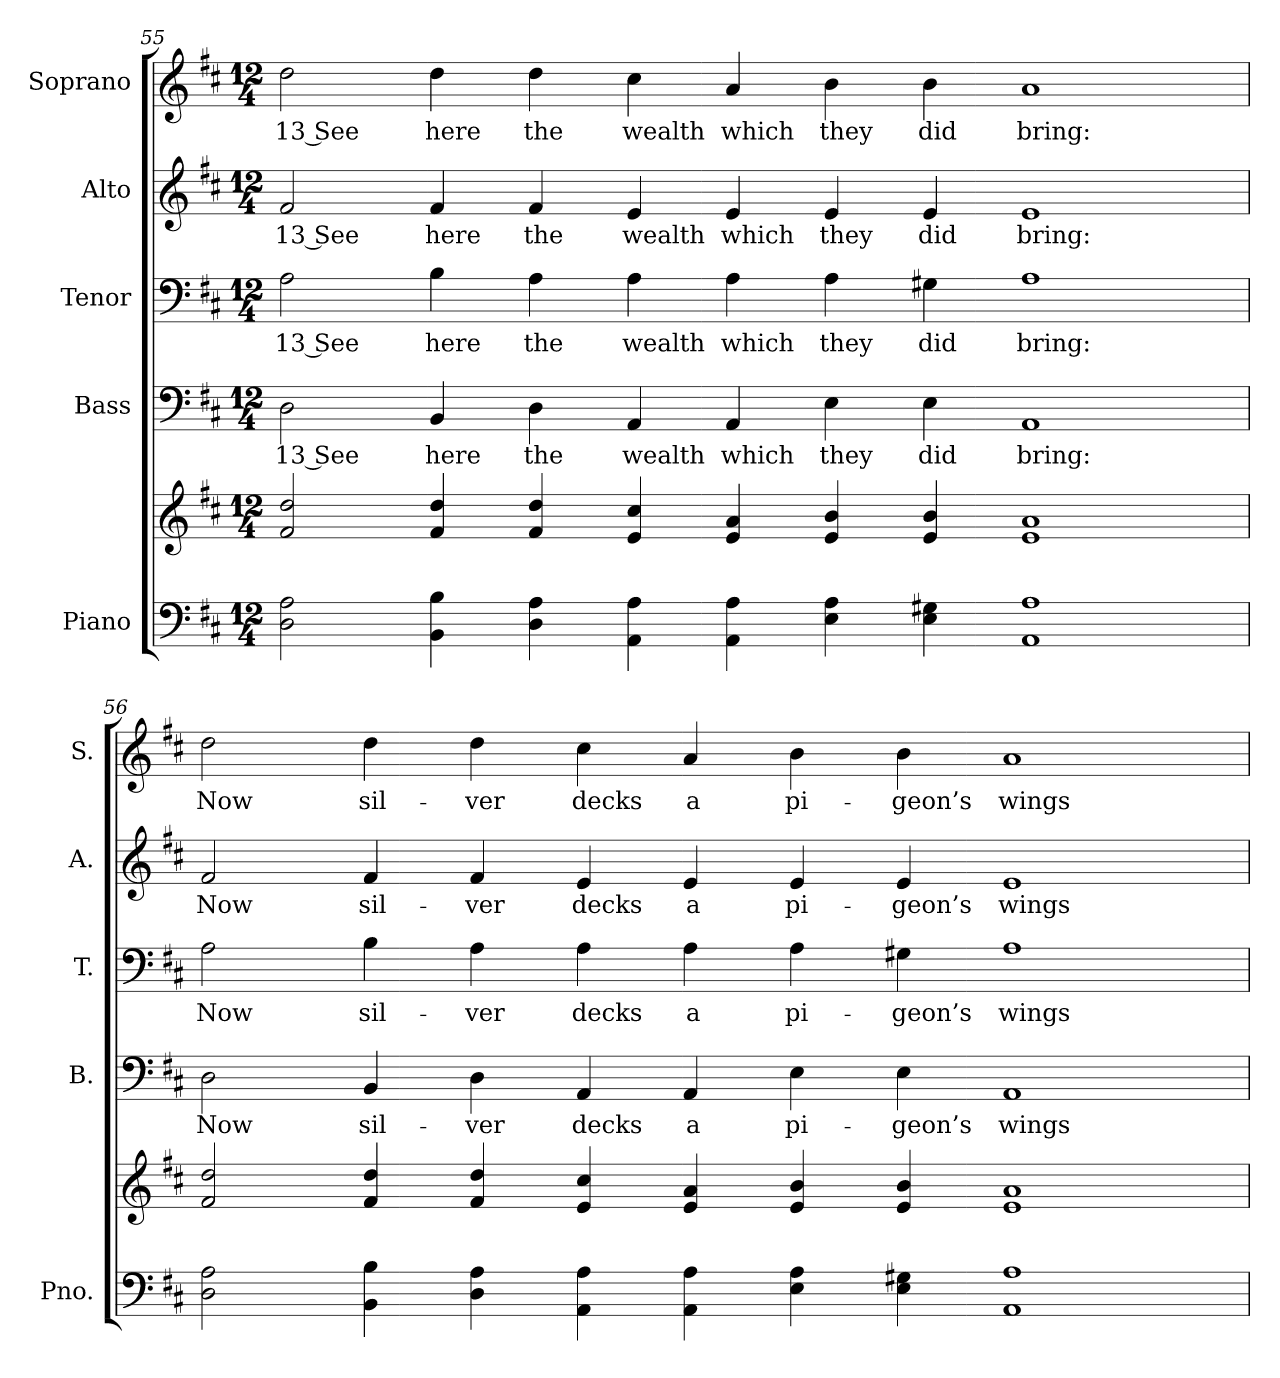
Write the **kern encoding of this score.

**kern	**kern	**kern	**text	**kern	**text	**kern	**text	**kern	**text
*part5	*part5	*part4	*part4	*part3	*part3	*part2	*part2	*part1	*part1
*staff6	*staff5	*staff4	*staff4	*staff3	*staff3	*staff2	*staff2	*staff1	*staff1
*I"Piano	*	*I"Bass	*	*I"Tenor	*	*I"Alto	*	*I"Soprano	*
*I'Pno.	*	*I'B.	*	*I'T.	*	*I'A.	*	*I'S.	*
!!LO:PB:g=z
*clefF4	*clefG2	*clefF4	*	*clefF4	*	*clefG2	*	*clefG2	*
*k[f#c#]	*k[f#c#]	*k[f#c#]	*	*k[f#c#]	*	*k[f#c#]	*	*k[f#c#]	*
*D:	*D:	*D:	*	*D:	*	*D:	*	*D:	*
*M12/4	*M12/4	*M12/4	*	*M12/4	*	*M12/4	*	*M12/4	*
=55	=55	=55	=55	=55	=55	=55	=55	=55	=55
!	!	!	!LO:LY:b:color=#000000	!	!	!	!	!	!
!	!	!	!	!	!LO:LY:b:color=#000000	!	!	!	!
!	!	!	!	!	!	!	!LO:LY:b:color=#000000	!	!
!	!	!	!	!	!	!	!	!	!LO:LY:b:color=#000000
2Di\ 2Ai	2f#i/ 2ddi	2Di\	13 See	2Ai\	13 See	2f#i/	13 See	2ddi\	13 See
!	!	!	!LO:LY:b:color=#000000	!	!	!	!	!	!
!	!	!	!	!	!LO:LY:b:color=#000000	!	!	!	!
!	!	!	!	!	!	!	!LO:LY:b:color=#000000	!	!
!	!	!	!	!	!	!	!	!	!LO:LY:b:color=#000000
4BBi\ 4Bi	4f#i/ 4ddi	4BBi/	here	4Bi\	here	4f#i/	here	4ddi\	here
!	!	!	!LO:LY:b:color=#000000	!	!	!	!	!	!
!	!	!	!	!	!LO:LY:b:color=#000000	!	!	!	!
!	!	!	!	!	!	!	!LO:LY:b:color=#000000	!	!
!	!	!	!	!	!	!	!	!	!LO:LY:b:color=#000000
4Di\ 4Ai	4f#i/ 4ddi	4Di\	the	4Ai\	the	4f#i/	the	4ddi\	the
!	!	!	!LO:LY:b:color=#000000	!	!	!	!	!	!
!	!	!	!	!	!LO:LY:b:color=#000000	!	!	!	!
!	!	!	!	!	!	!	!LO:LY:b:color=#000000	!	!
!	!	!	!	!	!	!	!	!	!LO:LY:b:color=#000000
4AAi\ 4Ai	4ei/ 4cc#i	4AAi/	wealth	4Ai\	wealth	4ei/	wealth	4cc#i\	wealth
!	!	!	!LO:LY:b:color=#000000	!	!	!	!	!	!
!	!	!	!	!	!LO:LY:b:color=#000000	!	!	!	!
!	!	!	!	!	!	!	!LO:LY:b:color=#000000	!	!
!	!	!	!	!	!	!	!	!	!LO:LY:b:color=#000000
4AAi\ 4Ai	4ei/ 4ai	4AAi/	which	4Ai\	which	4ei/	which	4ai/	which
!	!	!	!LO:LY:b:color=#000000	!	!	!	!	!	!
!	!	!	!	!	!LO:LY:b:color=#000000	!	!	!	!
!	!	!	!	!	!	!	!LO:LY:b:color=#000000	!	!
!	!	!	!	!	!	!	!	!	!LO:LY:b:color=#000000
4Ei\ 4Ai	4ei/ 4bi	4Ei\	they	4Ai\	they	4ei/	they	4bi\	they
!	!	!	!LO:LY:b:color=#000000	!	!	!	!	!	!
!	!	!	!	!	!LO:LY:b:color=#000000	!	!	!	!
!	!	!	!	!	!	!	!LO:LY:b:color=#000000	!	!
!	!	!	!	!	!	!	!	!	!LO:LY:b:color=#000000
4Ei\ 4G#Xi	4ei/ 4bi	4Ei\	did	4G#Xi\	did	4ei/	did	4bi\	did
!	!	!	!LO:LY:b:color=#000000	!	!	!	!	!	!
!	!	!	!	!	!LO:LY:b:color=#000000	!	!	!	!
!	!	!	!	!	!	!	!LO:LY:b:color=#000000	!	!
!	!	!	!	!	!	!	!	!	!LO:LY:b:color=#000000
1AAi 1Ai	1ei 1ai	1AAi	bring:	1Ai	bring:	1ei	bring:	1ai	bring:
=56	=56	=56	=56	=56	=56	=56	=56	=56	=56
!	!	!	!LO:LY:b:color=#000000	!	!	!	!	!	!
!	!	!	!	!	!LO:LY:b:color=#000000	!	!	!	!
!	!	!	!	!	!	!	!LO:LY:b:color=#000000	!	!
!	!	!	!	!	!	!	!	!	!LO:LY:b:color=#000000
2Di\ 2Ai	2f#i/ 2ddi	2Di\	Now	2Ai\	Now	2f#i/	Now	2ddi\	Now
!	!	!	!LO:LY:b:color=#000000	!	!	!	!	!	!
!	!	!	!	!	!LO:LY:b:color=#000000	!	!	!	!
!	!	!	!	!	!	!	!LO:LY:b:color=#000000	!	!
!	!	!	!	!	!	!	!	!	!LO:LY:b:color=#000000
4BBi\ 4Bi	4f#i/ 4ddi	4BBi/	sil-	4Bi\	sil-	4f#i/	sil-	4ddi\	sil-
!	!	!	!LO:LY:b:color=#000000	!	!	!	!	!	!
!	!	!	!	!	!LO:LY:b:color=#000000	!	!	!	!
!	!	!	!	!	!	!	!LO:LY:b:color=#000000	!	!
!	!	!	!	!	!	!	!	!	!LO:LY:b:color=#000000
4Di\ 4Ai	4f#i/ 4ddi	4Di\	-ver	4Ai\	-ver	4f#i/	-ver	4ddi\	-ver
!	!	!	!LO:LY:b:color=#000000	!	!	!	!	!	!
!	!	!	!	!	!LO:LY:b:color=#000000	!	!	!	!
!	!	!	!	!	!	!	!LO:LY:b:color=#000000	!	!
!	!	!	!	!	!	!	!	!	!LO:LY:b:color=#000000
4AAi\ 4Ai	4ei/ 4cc#i	4AAi/	decks	4Ai\	decks	4ei/	decks	4cc#i\	decks
!	!	!	!LO:LY:b:color=#000000	!	!	!	!	!	!
!	!	!	!	!	!LO:LY:b:color=#000000	!	!	!	!
!	!	!	!	!	!	!	!LO:LY:b:color=#000000	!	!
!	!	!	!	!	!	!	!	!	!LO:LY:b:color=#000000
4AAi\ 4Ai	4ei/ 4ai	4AAi/	a	4Ai\	a	4ei/	a	4ai/	a
!	!	!	!LO:LY:b:color=#000000	!	!	!	!	!	!
!	!	!	!	!	!LO:LY:b:color=#000000	!	!	!	!
!	!	!	!	!	!	!	!LO:LY:b:color=#000000	!	!
!	!	!	!	!	!	!	!	!	!LO:LY:b:color=#000000
4Ei\ 4Ai	4ei/ 4bi	4Ei\	pi-	4Ai\	pi-	4ei/	pi-	4bi\	pi-
!	!	!	!LO:LY:b:color=#000000	!	!	!	!	!	!
!	!	!	!	!	!LO:LY:b:color=#000000	!	!	!	!
!	!	!	!	!	!	!	!LO:LY:b:color=#000000	!	!
!	!	!	!	!	!	!	!	!	!LO:LY:b:color=#000000
4Ei\ 4G#Xi	4ei/ 4bi	4Ei\	-geon’s	4G#Xi\	-geon’s	4ei/	-geon’s	4bi\	-geon’s
!	!	!	!LO:LY:b:color=#000000	!	!	!	!	!	!
!	!	!	!	!	!LO:LY:b:color=#000000	!	!	!	!
!	!	!	!	!	!	!	!LO:LY:b:color=#000000	!	!
!	!	!	!	!	!	!	!	!	!LO:LY:b:color=#000000
1AAi 1Ai	1ei 1ai	1AAi	wings	1Ai	wings	1ei	wings	1ai	wings
=	=	=	=	=	=	=	=	=	=
*-	*-	*-	*-	*-	*-	*-	*-	*-	*-
